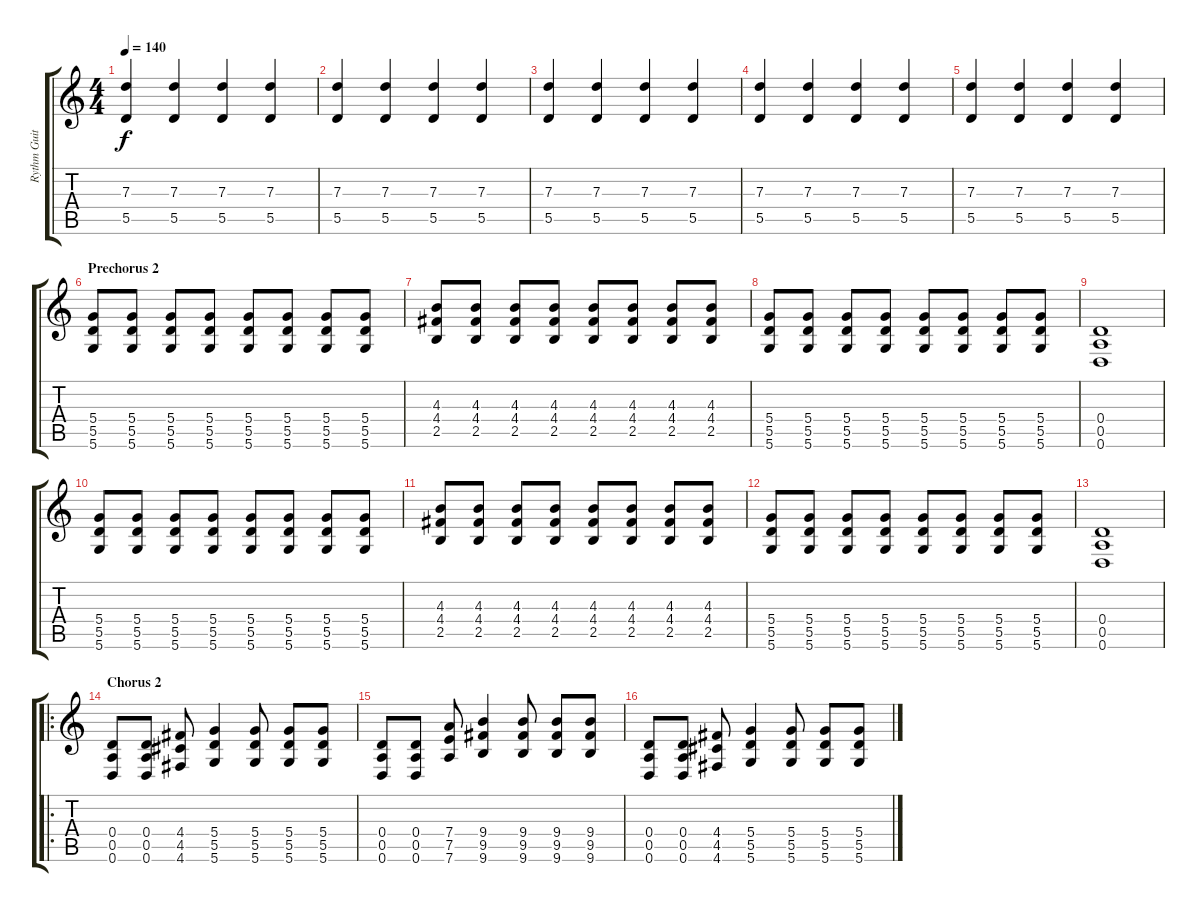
\track ("Rythm Guitar" "Rythm Guit") {instrument overdrivenguitar}
\staff {score tabs}
\tuning (E4 B3 G3 D3 A2 D2) {hide}
\ts (4 4)
\tempo 140
\clef g2
\ks c
(7.3 5.5).4{dy f} (7.3 5.5).4 (7.3 5.5).4 (7.3 5.5).4 |
(7.3 5.5).4 (7.3 5.5).4 (7.3 5.5).4 (7.3 5.5).4 |
(7.3 5.5).4 (7.3 5.5).4 (7.3 5.5).4 (7.3 5.5).4 |
(7.3 5.5).4 (7.3 5.5).4 (7.3 5.5).4 (7.3 5.5).4 |
(7.3 5.5).4 (7.3 5.5).4 (7.3 5.5).4 (7.3 5.5).4 |
\section ("" "Prechorus 2")
(5.4 5.5 5.6).8 (5.4 5.5 5.6).8 (5.4 5.5 5.6).8 (5.4 5.5 5.6).8 (5.4 5.5 5.6).8 (5.4 5.5 5.6).8 (5.4 5.5 5.6).8 (5.4 5.5 5.6).8 |
(4.3 4.4 2.5).8 (4.3 4.4 2.5).8 (4.3 4.4 2.5).8 (4.3 4.4 2.5).8 (4.3 4.4 2.5).8 (4.3 4.4 2.5).8 (4.3 4.4 2.5).8 (4.3 4.4 2.5).8 |
(5.4 5.5 5.6).8 (5.4 5.5 5.6).8 (5.4 5.5 5.6).8 (5.4 5.5 5.6).8 (5.4 5.5 5.6).8 (5.4 5.5 5.6).8 (5.4 5.5 5.6).8 (5.4 5.5 5.6).8 |
(0.4 0.5 0.6).1 |
(5.4 5.5 5.6).8 (5.4 5.5 5.6).8 (5.4 5.5 5.6).8 (5.4 5.5 5.6).8 (5.4 5.5 5.6).8 (5.4 5.5 5.6).8 (5.4 5.5 5.6).8 (5.4 5.5 5.6).8 |
(4.3 4.4 2.5).8 (4.3 4.4 2.5).8 (4.3 4.4 2.5).8 (4.3 4.4 2.5).8 (4.3 4.4 2.5).8 (4.3 4.4 2.5).8 (4.3 4.4 2.5).8 (4.3 4.4 2.5).8 |
(5.4 5.5 5.6).8 (5.4 5.5 5.6).8 (5.4 5.5 5.6).8 (5.4 5.5 5.6).8 (5.4 5.5 5.6).8 (5.4 5.5 5.6).8 (5.4 5.5 5.6).8 (5.4 5.5 5.6).8 |
(0.4 0.5 0.6).1 |
\ro
\section ("" "Chorus 2")
(0.4 0.5 0.6).8 (0.4 0.5 0.6).8 (4.4 4.5 4.6).8 (5.4 5.5 5.6).4 (5.4 5.5 5.6).8 (5.4 5.5 5.6).8 (5.4 5.5 5.6).8 |
(0.4 0.5 0.6).8 (0.4 0.5 0.6).8 (7.4 7.5 7.6).8 (9.4 9.5 9.6).4 (9.4 9.5 9.6).8 (9.4 9.5 9.6).8 (9.4 9.5 9.6).8 |
(0.4 0.5 0.6).8 (0.4 0.5 0.6).8 (4.4 4.5 4.6).8 (5.4 5.5 5.6).4 (5.4 5.5 5.6).8 (5.4 5.5 5.6).8 (5.4 5.5 5.6).8
